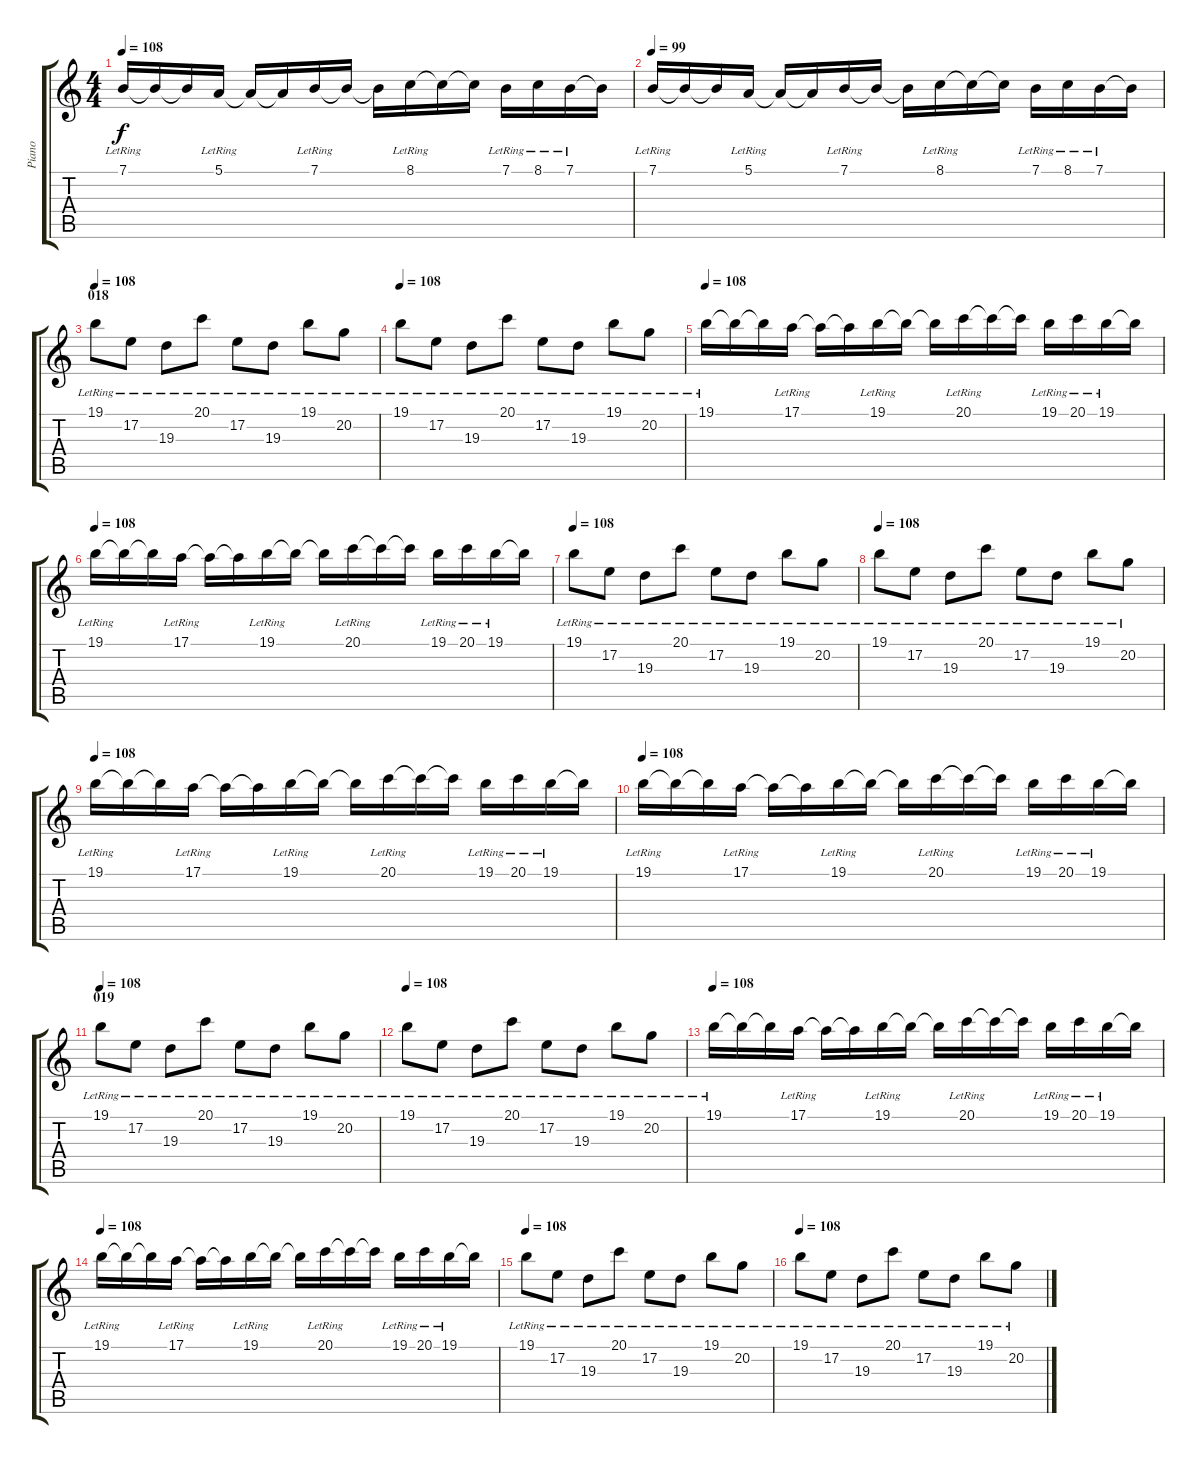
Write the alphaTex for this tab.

\track ("Piano" "Piano") {instrument acousticgrandpiano}
\staff {score tabs}
\tuning (E4 B3 G3 D3 A2 E2) {hide}
\ts (4 4)
\tempo 108
\clef g2
\ks c
7.1{lr}.16{dy f} 7.1{t}.16 7.1{t}.16 5.1{lr}.16 5.1{t}.16 5.1{t}.16 7.1{lr}.16 7.1{t}.16 7.1{t}.16 8.1{lr}.16 8.1{t}.16 8.1{t}.16 7.1{lr}.16 8.1{lr}.16 7.1{lr}.16 7.1{t}.16 |
\tempo 99
7.1{lr}.16 7.1{t}.16 7.1{t}.16 5.1{lr}.16 5.1{t}.16 5.1{t}.16 7.1{lr}.16 7.1{t}.16 7.1{t}.16 8.1{lr}.16 8.1{t}.16 8.1{t}.16 7.1{lr}.16 8.1{lr}.16 7.1{lr}.16 7.1{t}.16 |
\section ("" "018")
\tempo 108
19.1{lr}.8 17.2{lr}.8 19.3{lr}.8 20.1{lr}.8 17.2{lr}.8 19.3{lr}.8 19.1{lr}.8 20.2{lr}.8 |
\tempo 108
19.1{lr}.8 17.2{lr}.8 19.3{lr}.8 20.1{lr}.8 17.2{lr}.8 19.3{lr}.8 19.1{lr}.8 20.2{lr}.8 |
\tempo 108
19.1{lr}.16 19.1{t}.16 19.1{t}.16 17.1{lr}.16 17.1{t}.16 17.1{t}.16 19.1{lr}.16 19.1{t}.16 19.1{t}.16 20.1{lr}.16 20.1{t}.16 20.1{t}.16 19.1{lr}.16 20.1{lr}.16 19.1{lr}.16 19.1{t}.16 |
\tempo 108
19.1{lr}.16 19.1{t}.16 19.1{t}.16 17.1{lr}.16 17.1{t}.16 17.1{t}.16 19.1{lr}.16 19.1{t}.16 19.1{t}.16 20.1{lr}.16 20.1{t}.16 20.1{t}.16 19.1{lr}.16 20.1{lr}.16 19.1{lr}.16 19.1{t}.16 |
\tempo 108
19.1{lr}.8 17.2{lr}.8 19.3{lr}.8 20.1{lr}.8 17.2{lr}.8 19.3{lr}.8 19.1{lr}.8 20.2{lr}.8 |
\tempo 108
19.1{lr}.8 17.2{lr}.8 19.3{lr}.8 20.1{lr}.8 17.2{lr}.8 19.3{lr}.8 19.1{lr}.8 20.2{lr}.8 |
\tempo 108
19.1{lr}.16 19.1{t}.16 19.1{t}.16 17.1{lr}.16 17.1{t}.16 17.1{t}.16 19.1{lr}.16 19.1{t}.16 19.1{t}.16 20.1{lr}.16 20.1{t}.16 20.1{t}.16 19.1{lr}.16 20.1{lr}.16 19.1{lr}.16 19.1{t}.16 |
\tempo 108
19.1{lr}.16 19.1{t}.16 19.1{t}.16 17.1{lr}.16 17.1{t}.16 17.1{t}.16 19.1{lr}.16 19.1{t}.16 19.1{t}.16 20.1{lr}.16 20.1{t}.16 20.1{t}.16 19.1{lr}.16 20.1{lr}.16 19.1{lr}.16 19.1{t}.16 |
\section ("" "019")
\tempo 108
19.1{lr}.8 17.2{lr}.8 19.3{lr}.8 20.1{lr}.8 17.2{lr}.8 19.3{lr}.8 19.1{lr}.8 20.2{lr}.8 |
\tempo 108
19.1{lr}.8 17.2{lr}.8 19.3{lr}.8 20.1{lr}.8 17.2{lr}.8 19.3{lr}.8 19.1{lr}.8 20.2{lr}.8 |
\tempo 108
19.1{lr}.16 19.1{t}.16 19.1{t}.16 17.1{lr}.16 17.1{t}.16 17.1{t}.16 19.1{lr}.16 19.1{t}.16 19.1{t}.16 20.1{lr}.16 20.1{t}.16 20.1{t}.16 19.1{lr}.16 20.1{lr}.16 19.1{lr}.16 19.1{t}.16 |
\tempo 108
19.1{lr}.16 19.1{t}.16 19.1{t}.16 17.1{lr}.16 17.1{t}.16 17.1{t}.16 19.1{lr}.16 19.1{t}.16 19.1{t}.16 20.1{lr}.16 20.1{t}.16 20.1{t}.16 19.1{lr}.16 20.1{lr}.16 19.1{lr}.16 19.1{t}.16 |
\tempo 108
19.1{lr}.8 17.2{lr}.8 19.3{lr}.8 20.1{lr}.8 17.2{lr}.8 19.3{lr}.8 19.1{lr}.8 20.2{lr}.8 |
\tempo 108
19.1{lr}.8 17.2{lr}.8 19.3{lr}.8 20.1{lr}.8 17.2{lr}.8 19.3{lr}.8 19.1{lr}.8 20.2{lr}.8
